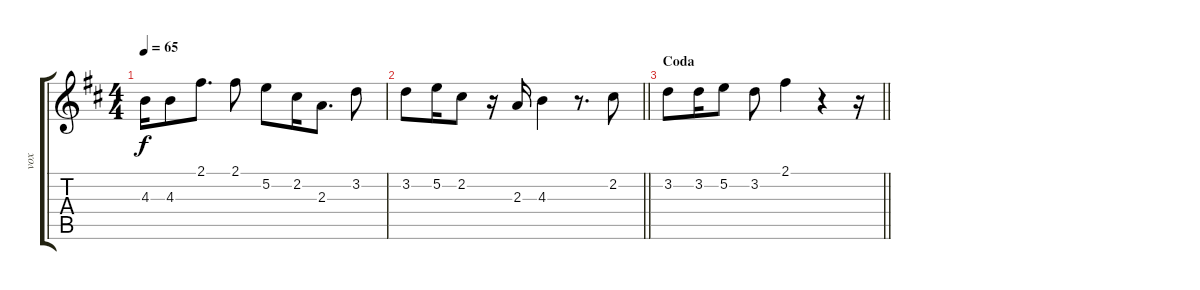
\track ("vox" "vox") {instrument acousticguitarsteel}
\staff {score tabs}
\tuning (E4 B3 G3 D3 A2 E2) {hide}
\ts (4 4)
\tempo 65
\clef g2
\ks d
4.3.16{dy f} 4.3.8 2.1.8{d} 2.1.8 5.2.8 2.2.16 2.3.8{d} 3.2.8 |
\barLineRight lightlight
3.2.8 5.2.16 2.2.8 r.16 2.3.16 4.3.4 r.8{d} 2.2.8 |
\section ("" "Coda")
\barLineRight lightlight
3.2.8 3.2.16 5.2.8 3.2.8 2.1.4 r.4 r.16
